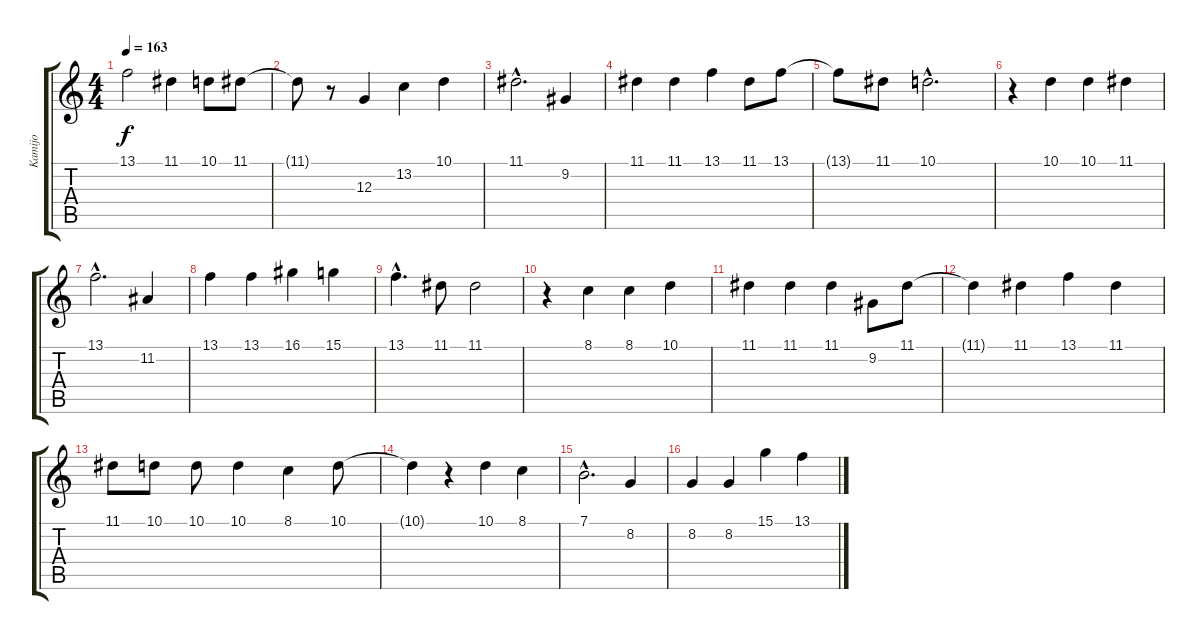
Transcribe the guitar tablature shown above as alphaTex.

\track ("Kamijo" "Kamijo") {instrument englishhorn}
\staff {score tabs}
\tuning (E4 B3 G3 D3 A2 E2) {hide}
\ts (4 4)
\tempo 163
\clef g2
\ks c
13.1.2{dy f} 11.1.4 10.1.8 11.1.8 |
11.1{t}.8 r.8 12.3.4 13.2.4 10.1.4 |
11.1{hac}.2{d} 9.2.4 |
11.1.4 11.1.4 13.1.4 11.1.8 13.1.8 |
13.1{t}.8 11.1.8 10.1{hac}.2{d} |
r.4 10.1.4 10.1.4 11.1.4 |
13.1{hac}.2{d} 11.2.4 |
13.1.4 13.1.4 16.1.4 15.1.4 |
13.1{hac}.4{d} 11.1.8 11.1.2 |
r.4 8.1.4 8.1.4 10.1.4 |
11.1.4 11.1.4 11.1.4 9.2.8 11.1.8 |
11.1{t}.4 11.1.4 13.1.4 11.1.4 |
11.1.8 10.1.8 10.1.8 10.1.4 8.1.4 10.1.8 |
10.1{t}.4 r.4 10.1.4 8.1.4 |
7.1{hac}.2{d} 8.2.4 |
8.2.4 8.2.4 15.1.4 13.1.4
